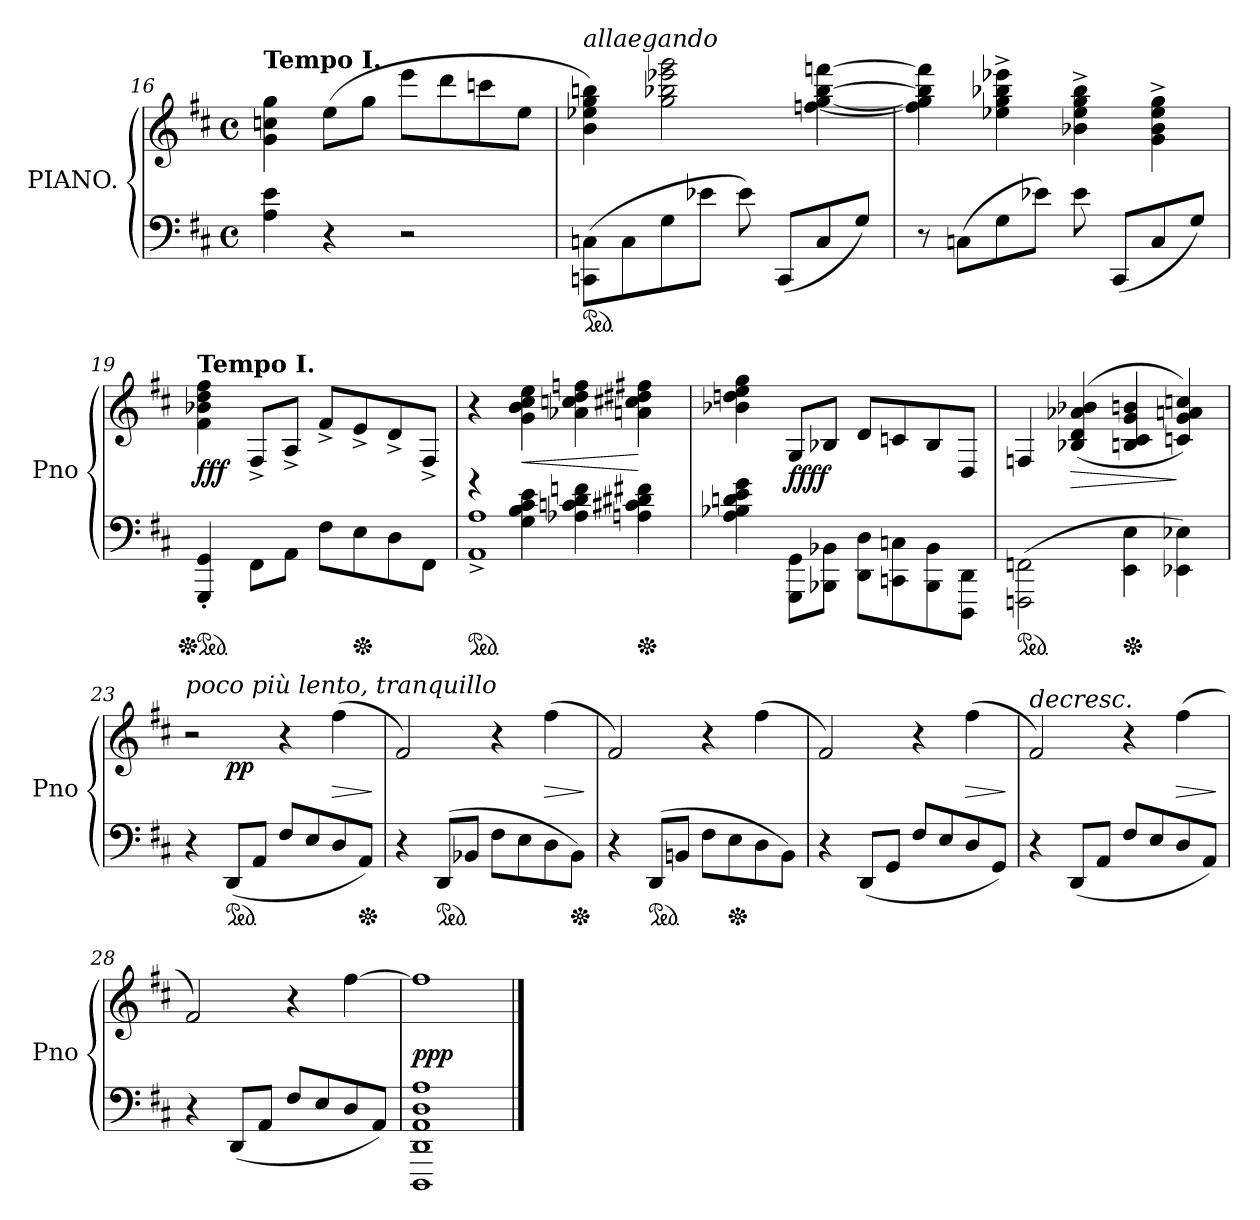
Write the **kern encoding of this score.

**kern	**kern	**dynam
*part1	*part1	*part1
*staff2	*staff1	*staff1/2
*I"PIANO.	*	*
*I'Pno	*	*
*clefF4	*clefG2	*
*k[f#c#]	*k[f#c#]	*
*D:	*D:	*
*M4/4	*M4/4	*
*met(c)	*met(c)	*
=16	=16	=16
!	!LO:TX:a:B:t=Tempo I.	!
4A\ 4e\	4g\ 4ccn\ 4gg\	.
4r	(8ee\L	.
.	8gg\J	.
2r	8eee\L	.
.	8ddd\	.
.	8cccn\	.
.	8ee\J	.
=17	=17	=17
!	!LO:TX:a:i:t=allaegando	!
*ped	*	*
(8CCn\ 8Cn\L	4b\ 4ee-X\ 4gg\ 4bbn\)	.
8C\	.	.
8G\	2gg\ 2bb-X\ 2eee-X\ 2ggg\	.
8e-X\J	.	.
8e-\)	.	.
(8CC/L	.	.
8C/	[4ffn\ [4gg\ [4bb-\ [4fffn\	.
8G/J)	.	.
=18	=18	=18
8r	4ff]\ 4gg]\ 4bb-]\ 4fff]\	.
(8Cn\L	.	.
8G\	4ee-X^\ 4gg^\ 4bb-X^\ 4eee-X^\	.
8e-X\J)	.	.
8e-\	4b-X^\ 4ee-^\ 4gg^\ 4bb-^\	.
(8CC#/L	.	.
8C/	4g^\ 4b-^\ 4ee-^\ 4gg^\	.
8G/J)	.	.
=19	=19	=19
!	!LO:TX:a:B:t=Tempo I.	!
*Xped	*	*
*ped	*	*
4GGG'/ 4GG'/	4f#\ 4b-X\ 4dd\ 4ff#\	fff
8FF#\L	8F#^/L	.
8AA\J	8A^/J	.
8F#\L	8f#^/L	.
*Xped	*	*
8E\	8e^/	.
8D\	8d^/	.
8FF#\J	8F#^/J	.
=20	=20	=20
*^	*	*
*ped	*	*	*
4r	1AA^ 1A^	4r	.
4G\ 4B\ 4c#\ 4e\	.	4g\ 4b\ 4cc#\ 4ee\	<
4A-X\ 4cn\ 4d\ 4fn\	.	4a-X\ 4ccn\ 4dd\ 4ffn\	.
*Xped	*	*	*
4An\ 4c#X\ 4d#X\ 4f#X\	.	4an\ 4cc#X\ 4dd#X\ 4ff#X\	[
*v	*v	*	*
=21	=21	=21
4A\ 4B-X\ 4dn\ 4e\ 4g\	4b-X\ 4ddn\ 4ee\ 4gg\	.
8GGG\ 8GG\L	8G/L	ffff
8BBB-X\ 8BB-X\J	8B-X/J	.
8DD\ 8D\L	8d/L	.
8CCn\ 8Cn\	8cn/	.
8BBB-\ 8BB-\	8B-/	.
8DDD\ 8DD\J	8D/J	.
=22	=22	=22
*ped	*	*
(2FFFn\ 2FFn\	4Fn/	.
.	(<(>4B-X/ 4d/ 4a-X/ 4b-X/	>
*Xped	*	*
4EE\ 4E\	4Bn/ 4c#/ 4g/ 4bn/	.
4EE-X\ 4E-X\)	4cn/ 4g/ 4an/ 4ccn/))	]
=23	=23	=23
*	*^	*
!	!LO:TX:a:i:t=poco più lento, tranquillo	!	!
4r	2r	4ryy	.
!	!	!	!LO:DY:b
*ped	*	*	*
(8DD/L	.	2.ryy	p p
8AA/J	.	.	.
8F#/L	4r	.	.
8E/	.	.	.
!	!	!	!LO:DY:n=2:a:rj
8D/	(4ff#\	.	> mf mf
*Xped	*	*	*
8AA/J)	.	.	.
.	.	.	]
*	*v	*v	*
=24	=24	=24
4r	2f#/)	.
*ped	*	*
(8DD/L	.	.
8BB-X/J	.	.
8F#\L	4r	.
8E\	.	.
8D\	(4ff#\	>
*Xped	*	*
8BB-\J)	.	.
.	.	]
=25	=25	=25
4r	2f#/)	.
*ped	*	*
(8DD/L	.	.
8BBn/J	.	.
8F#\L	4r	.
*Xped	*	*
8E\	.	.
8D\	(4ff#\	.
8BB\J)	.	.
=26	=26	=26
4r	2f#/)	.
(8DD/L	.	.
8GG/J	.	.
8F#/L	4r	.
8E/	.	.
8D/	(4ff#\	>
8GG/J)	.	.
.	.	]
=27	=27	=27
!	!	!LO:HP:a
4r	2f#/)	>
(8DD/L	.	.
8AA/J	.	.
8F#/L	4r	.
8E/	.	.
8D/	(4ff#\	>
8AA/J)	.	.
.	.	]
=28	=28	=28
4r	2f#/)	.
(8DD/L	.	.
8AA/J	.	.
8F#/L	4r	.
8E/	.	.
!	!	!LO:DY:a:rj
8D/	[4ff#\	mf mf
8AA/J)	.	.
.	.	]
=29	=29	=29
1DDD 1DD 1AA 1D 1A	1ff#]	ppp
==	==	==
*-	*-	*-
